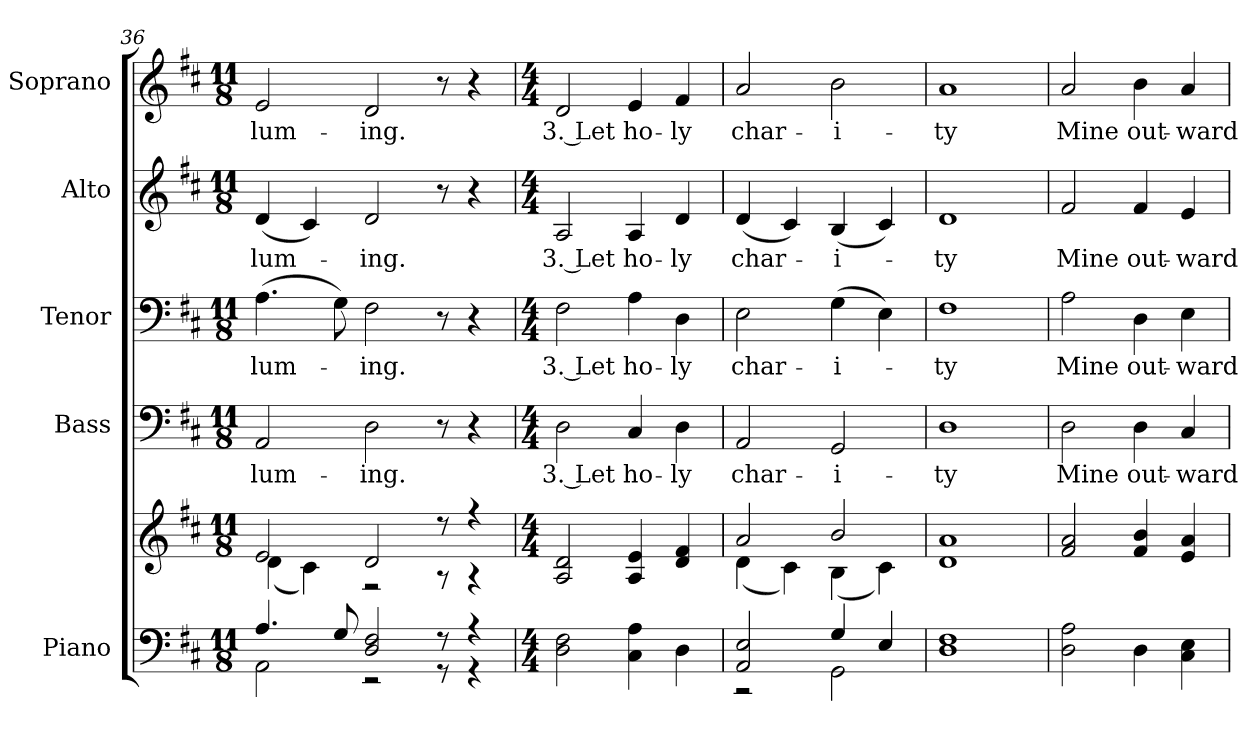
**kern	**kern	**kern	**text	**kern	**text	**kern	**text	**kern	**text
*part5	*part5	*part4	*part4	*part3	*part3	*part2	*part2	*part1	*part1
*staff6	*staff5	*staff4	*staff4	*staff3	*staff3	*staff2	*staff2	*staff1	*staff1
*I"Piano	*	*I"Bass	*	*I"Tenor	*	*I"Alto	*	*I"Soprano	*
*I'Pno.	*	*I'B.	*	*I'T.	*	*I'A.	*	*I'S.	*
*clefF4	*clefG2	*clefF4	*	*clefF4	*	*clefG2	*	*clefG2	*
*k[f#c#]	*k[f#c#]	*k[f#c#]	*	*k[f#c#]	*	*k[f#c#]	*	*k[f#c#]	*
*D:	*D:	*D:	*	*D:	*	*D:	*	*D:	*
*M11/8	*M11/8	*M11/8	*	*M11/8	*	*M11/8	*	*M11/8	*
=36	=36	=36	=36	=36	=36	=36	=36	=36	=36
*^	*^	*	*	*	*	*	*	*	*
!	!	!	!	!	!LO:LY:b:color=#000000	!	!	!	!	!	!
!	!	!	!	!	!	!	!LO:LY:b:color=#000000	!	!	!	!
!	!	!	!	!	!	!	!	!	!LO:LY:b:color=#000000	!	!
!	!	!	!	!	!	!	!	!	!	!	!LO:LY:b:color=#000000
4.Ai/	2AAi\	2ei/	(4di\	2AAi/	-lum-	(4.Ai\	-lum-	(4di/	-lum-	2ei/	-lum-
.	.	.	4c#i\)	.	.	.	.	4c#i/)	.	.	.
8Gi/	.	.	.	.	.	8Gi\)	.	.	.	.	.
!	!	!	!	!	!LO:LY:b:color=#000000	!	!	!	!	!	!
!	!	!	!	!	!	!	!LO:LY:b:color=#000000	!	!	!	!
!	!	!	!	!	!	!	!	!	!LO:LY:b:color=#000000	!	!
!	!	!	!	!	!	!	!	!	!	!	!LO:LY:b:color=#000000
2Di/ 2F#i	2r	2di/	2r	2Di\	-ing.	2F#i\	-ing.	2di/	-ing.	2di/	-ing.
8r	8r	8r	8r	8r	.	8r	.	8r	.	8r	.
4r	4r	4r	4r	4r	.	4r	.	4r	.	4r	.
*v	*v	*	*	*	*	*	*	*	*	*	*
*	*v	*v	*	*	*	*	*	*	*	*
!!LO:PB:g=z
=37	=37	=37	=37	=37	=37	=37	=37	=37	=37
*M4/4	*M4/4	*M4/4	*	*M4/4	*	*M4/4	*	*M4/4	*
*^	*^	*	*	*	*	*	*	*	*
!	!	!	!	!	!LO:LY:b:color=#000000	!	!	!	!	!	!
*v	*v	*	*	*	*	*	*	*	*	*	*
*	*v	*v	*	*	*	*	*	*	*	*
*^	*^	*	*	*	*	*	*	*	*
!	!	!	!	!	!	!	!LO:LY:b:color=#000000	!	!	!	!
*v	*v	*	*	*	*	*	*	*	*	*	*
*	*v	*v	*	*	*	*	*	*	*	*
*^	*^	*	*	*	*	*	*	*	*
!	!	!	!	!	!	!	!	!	!LO:LY:b:color=#000000	!	!
*v	*v	*	*	*	*	*	*	*	*	*	*
*	*v	*v	*	*	*	*	*	*	*	*
*^	*^	*	*	*	*	*	*	*	*
!	!	!	!	!	!	!	!	!	!	!	!LO:LY:b:color=#000000
*v	*v	*	*	*	*	*	*	*	*	*	*
*	*v	*v	*	*	*	*	*	*	*	*
2Di\ 2F#i	2Ai/ 2di	2Di\	3. Let	2F#i\	3. Let	2Ai/	3. Let	2di/	3. Let
!	!	!	!LO:LY:b:color=#000000	!	!	!	!	!	!
!	!	!	!	!	!LO:LY:b:color=#000000	!	!	!	!
!	!	!	!	!	!	!	!LO:LY:b:color=#000000	!	!
!	!	!	!	!	!	!	!	!	!LO:LY:b:color=#000000
4C#i\ 4Ai	4Ai/ 4ei	4C#i/	ho-	4Ai\	ho-	4Ai/	ho-	4ei/	ho-
!	!	!	!LO:LY:b:color=#000000	!	!	!	!	!	!
!	!	!	!	!	!LO:LY:b:color=#000000	!	!	!	!
!	!	!	!	!	!	!	!LO:LY:b:color=#000000	!	!
!	!	!	!	!	!	!	!	!	!LO:LY:b:color=#000000
4Di\	4di/ 4f#i	4Di\	-ly	4Di\	-ly	4di/	-ly	4f#i/	-ly
=38	=38	=38	=38	=38	=38	=38	=38	=38	=38
*^	*^	*	*	*	*	*	*	*	*
!	!	!	!	!	!LO:LY:b:color=#000000	!	!	!	!	!	!
!	!	!	!	!	!	!	!LO:LY:b:color=#000000	!	!	!	!
!	!	!	!	!	!	!	!	!	!LO:LY:b:color=#000000	!	!
!	!	!	!	!	!	!	!	!	!	!	!LO:LY:b:color=#000000
2AAi/ 2Ei	2r	2ai/	(4di\	2AAi/	char-	2Ei\	char-	(4di/	char-	2ai/	char-
.	.	.	4c#i\)	.	.	.	.	4c#i/)	.	.	.
!	!	!	!	!	!LO:LY:b:color=#000000	!	!	!	!	!	!
!	!	!	!	!	!	!	!LO:LY:b:color=#000000	!	!	!	!
!	!	!	!	!	!	!	!	!	!LO:LY:b:color=#000000	!	!
!	!	!	!	!	!	!	!	!	!	!	!LO:LY:b:color=#000000
4Gi/	2GGi\	2bi/	(4Bi\	2GGi/	-i-	(4Gi\	-i-	(4Bi/	-i-	2bi\	-i-
4Ei/	.	.	4c#i\)	.	.	4Ei\)	.	4c#i/)	.	.	.
*v	*v	*	*	*	*	*	*	*	*	*	*
*	*v	*v	*	*	*	*	*	*	*	*
=39	=39	=39	=39	=39	=39	=39	=39	=39	=39
*	*^	*	*	*	*	*	*	*	*
!	!	!	!	!LO:LY:b:color=#000000	!	!	!	!	!	!
*	*v	*v	*	*	*	*	*	*	*	*
*	*^	*	*	*	*	*	*	*	*
!	!	!	!	!	!	!LO:LY:b:color=#000000	!	!	!	!
*	*v	*v	*	*	*	*	*	*	*	*
*	*^	*	*	*	*	*	*	*	*
!	!	!	!	!	!	!	!	!LO:LY:b:color=#000000	!	!
*	*v	*v	*	*	*	*	*	*	*	*
*	*^	*	*	*	*	*	*	*	*
!	!	!	!	!	!	!	!	!	!	!LO:LY:b:color=#000000
*	*v	*v	*	*	*	*	*	*	*	*
1Di 1F#i	1di 1ai	1Di	-ty	1F#i	-ty	1di	-ty	1ai	-ty
=40	=40	=40	=40	=40	=40	=40	=40	=40	=40
!	!	!	!LO:LY:b:color=#000000	!	!	!	!	!	!
!	!	!	!	!	!LO:LY:b:color=#000000	!	!	!	!
!	!	!	!	!	!	!	!LO:LY:b:color=#000000	!	!
!	!	!	!	!	!	!	!	!	!LO:LY:b:color=#000000
2Di\ 2Ai	2f#i/ 2ai	2Di\	Mine	2Ai\	Mine	2f#i/	Mine	2ai/	Mine
!	!	!	!LO:LY:b:color=#000000	!	!	!	!	!	!
!	!	!	!	!	!LO:LY:b:color=#000000	!	!	!	!
!	!	!	!	!	!	!	!LO:LY:b:color=#000000	!	!
!	!	!	!	!	!	!	!	!	!LO:LY:b:color=#000000
4Di\	4f#i/ 4bi	4Di\	out-	4Di\	out-	4f#i/	out-	4bi\	out-
!	!	!	!LO:LY:b:color=#000000	!	!	!	!	!	!
!	!	!	!	!	!LO:LY:b:color=#000000	!	!	!	!
!	!	!	!	!	!	!	!LO:LY:b:color=#000000	!	!
!	!	!	!	!	!	!	!	!	!LO:LY:b:color=#000000
4C#i\ 4Ei	4ei/ 4ai	4C#i/	-ward	4Ei\	-ward	4ei/	-ward	4ai/	-ward
=	=	=	=	=	=	=	=	=	=
*-	*-	*-	*-	*-	*-	*-	*-	*-	*-
